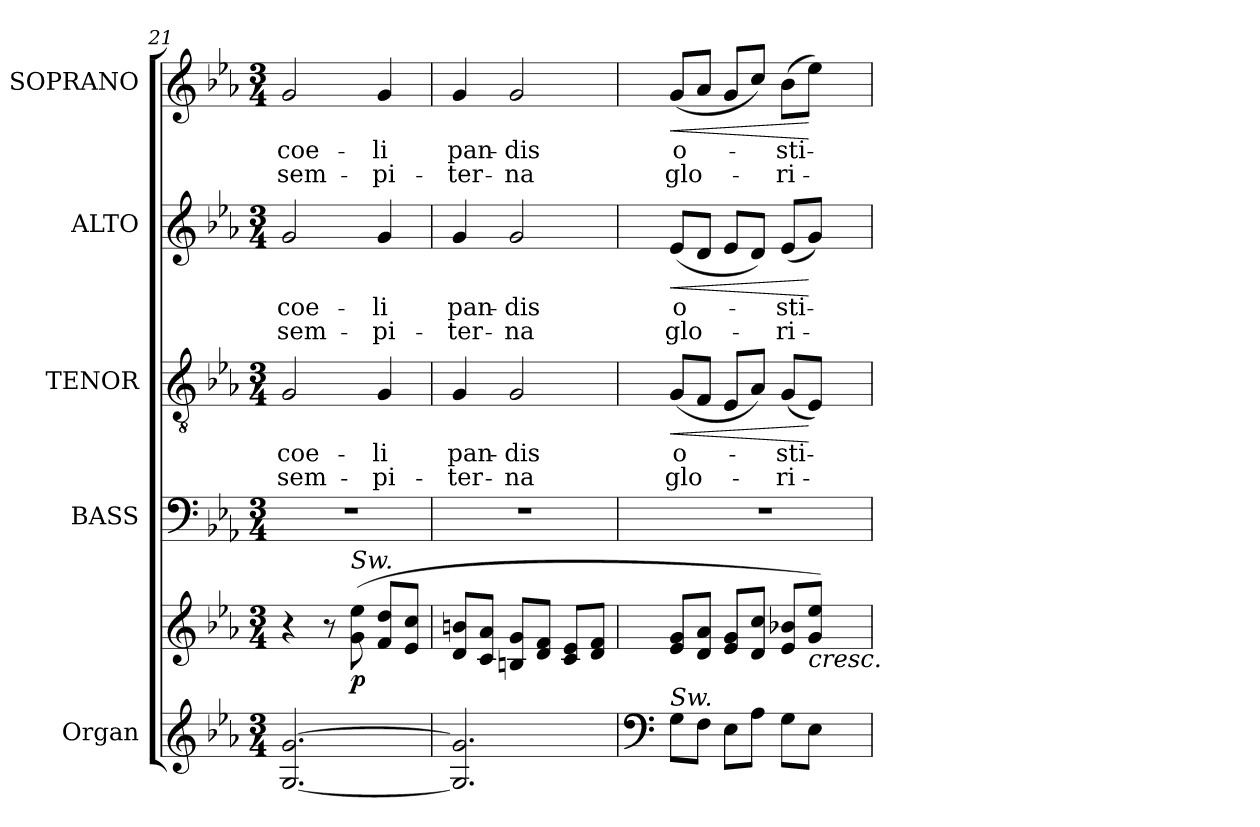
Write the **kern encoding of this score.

**kern	**kern	**dynam	**kern	**kern	**text	**text	**dynam	**kern	**text	**text	**dynam	**kern	**text	**text	**dynam
*part5	*part5	*part5	*part4	*part3	*part3	*part3	*part3	*part2	*part2	*part2	*part2	*part1	*part1	*part1	*part1
*staff6	*staff5	*staff5/6	*staff4	*staff3	*staff3	*staff3	*staff3	*staff2	*staff2	*staff2	*staff2	*staff1	*staff1	*staff1	*staff1
*I"Organ	*	*	*I"BASS	*I"TENOR	*	*	*	*I"ALTO	*	*	*	*I"SOPRANO	*	*	*
*I'Org.	*	*	*I'B.	*I'T.	*	*	*	*I'A.	*	*	*	*I'S.	*	*	*
*clefG2	*clefG2	*	*clefF4	*clefGv2	*	*	*	*clefG2	*	*	*	*clefG2	*	*	*
*	*	*	*	*ITrd7c12	*	*	*	*	*	*	*	*	*	*	*
*k[b-e-a-]	*k[b-e-a-]	*	*k[b-e-a-]	*k[b-e-a-]	*	*	*	*k[b-e-a-]	*	*	*	*k[b-e-a-]	*	*	*
*E-:	*E-:	*	*E-:	*E-:	*	*	*	*E-:	*	*	*	*E-:	*	*	*
*M3/4	*M3/4	*	*M3/4	*M3/4	*	*	*	*M3/4	*	*	*	*M3/4	*	*	*
=21	=21	=21	=21	=21	=21	=21	=21	=21	=21	=21	=21	=21	=21	=21	=21
!	!	!	!LO:N:vis=1	!	!	!	!	!	!	!	!	!	!	!	!
!	!	!	!	!	!LO:LY:b:color=#000000	!LO:LY:b:color=#000000	!	!	!	!	!	!	!	!	!
!	!	!	!	!	!	!	!	!	!LO:LY:b:color=#000000	!LO:LY:b:color=#000000	!	!	!	!	!
!	!	!	!	!	!	!	!	!	!	!	!	!	!LO:LY:b:color=#000000	!LO:LY:b:color=#000000	!
[2.Gi/ [2.gi	4r	.	2.r	2GGi/	coe-	sem-	.	2gi/	coe-	sem-	.	2gi/	coe-	sem-	.
.	8r	.	.	.	.	.	.	.	.	.	.	.	.	.	.
!	!LO:TX:a:i:t=Sw.	!	!	!	!	!	!	!	!	!	!	!	!	!	!
.	(8gi\ 8ee-i	p	.	.	.	.	.	.	.	.	.	.	.	.	.
!	!	!	!	!	!LO:LY:b:color=#000000	!LO:LY:b:color=#000000	!	!	!	!	!	!	!	!	!
!	!	!	!	!	!	!	!	!	!LO:LY:b:color=#000000	!LO:LY:b:color=#000000	!	!	!	!	!
!	!	!	!	!	!	!	!	!	!	!	!	!	!LO:LY:b:color=#000000	!LO:LY:b:color=#000000	!
.	8fi/ 8ddiL	.	.	4GGi/	-li	-pi-	.	4gi/	-li	-pi-	.	4gi/	-li	-pi-	.
.	8e-i/ 8cciJ	.	.	.	.	.	.	.	.	.	.	.	.	.	.
=22	=22	=22	=22	=22	=22	=22	=22	=22	=22	=22	=22	=22	=22	=22	=22
!	!	!	!LO:N:vis=1	!	!	!	!	!	!	!	!	!	!	!	!
!	!	!	!	!	!LO:LY:b:color=#000000	!LO:LY:b:color=#000000	!	!	!	!	!	!	!	!	!
!	!	!	!	!	!	!	!	!	!LO:LY:b:color=#000000	!LO:LY:b:color=#000000	!	!	!	!	!
!	!	!	!	!	!	!	!	!	!	!	!	!	!LO:LY:b:color=#000000	!LO:LY:b:color=#000000	!
2.Gi/] 2.gi]	8di/ 8bniL	.	2.r	4GGi/	pan-	-ter-	.	4gi/	pan-	-ter-	.	4gi/	pan-	-ter-	.
.	8ci/ 8a-iJ	.	.	.	.	.	.	.	.	.	.	.	.	.	.
!	!	!	!	!	!LO:LY:b:color=#000000	!LO:LY:b:color=#000000	!	!	!	!	!	!	!	!	!
!	!	!	!	!	!	!	!	!	!LO:LY:b:color=#000000	!LO:LY:b:color=#000000	!	!	!	!	!
!	!	!	!	!	!	!	!	!	!	!	!	!	!LO:LY:b:color=#000000	!LO:LY:b:color=#000000	!
.	8Bni/ 8giL	.	.	2GGi/	-dis	-na	.	2gi/	-dis	-na	.	2gi/	-dis	-na	.
.	8di/ 8fiJ	.	.	.	.	.	.	.	.	.	.	.	.	.	.
.	8ci/ 8e-iL	.	.	.	.	.	.	.	.	.	.	.	.	.	.
.	8di/ 8fiJ	.	.	.	.	.	.	.	.	.	.	.	.	.	.
=23	=23	=23	=23	=23	=23	=23	=23	=23	=23	=23	=23	=23	=23	=23	=23
*clefF4	*	*	*	*	*	*	*	*	*	*	*	*	*	*	*
!	!	!	!LO:N:vis=1	!	!	!	!	!	!	!	!	!	!	!	!
!	!	!	!	!	!LO:LY:b:color=#000000	!LO:LY:b:color=#000000	!LO:HP:b	!	!	!	!	!	!	!	!
!	!	!	!	!	!	!	!	!	!LO:LY:b:color=#000000	!LO:LY:b:color=#000000	!LO:HP:b	!	!	!	!
!LO:TX:a:i:t=Sw.	!	!	!	!	!	!	!	!	!	!	!	!	!	!	!
!	!	!	!	!	!	!	!	!	!	!	!	!	!LO:LY:b:color=#000000	!LO:LY:b:color=#000000	!LO:HP:b
8Gi\L	8e-i/ 8giL	.	2.r	(8GGi/L	o-	glo-	<	(8e-i/L	o-	glo-	<	(8gi/L	o-	glo-	<
8Fi\J	8di/ 8a-iJ	[	.	8FFi/J	.	.	.	8di/J	.	.	.	8a-i/J	.	.	.
8E-i\L	8e-i/ 8giL	.	.	8EE-i/L	.	.	.	8e-i/L	.	.	.	8gi/L	.	.	.
8A-i\J	8di/ 8cciJ	.	.	8AA-i/J)	.	.	.	8di/J)	.	.	.	8cci/J)	.	.	.
!	!	!	!	!	!LO:LY:b:color=#000000	!LO:LY:b:color=#000000	!	!	!	!	!	!	!	!	!
!	!	!	!	!	!	!	!	!	!LO:LY:b:color=#000000	!LO:LY:b:color=#000000	!	!	!	!	!
!	!	!	!	!	!	!	!	!	!	!	!	!	!LO:LY:b:color=#000000	!LO:LY:b:color=#000000	!
8Gi\L	8e-i/ 8b-XiL	.	.	(8GGi/L	-sti-	-ri-	.	(8e-i/L	-sti-	-ri-	.	(8b-i\L	-sti-	-ri-	.
!	!	!LO:HP:b	!	!	!	!	!	!	!	!	!	!	!	!	!
8E-i\J	8gi/ 8ee-iJ)	<	.	8EE-i/J)	.	.	[	8gi/J)	.	.	[	8ee-i\J)	.	.	[
=	=	=	=	=	=	=	=	=	=	=	=	=	=	=	=
*-	*-	*-	*-	*-	*-	*-	*-	*-	*-	*-	*-	*-	*-	*-	*-
